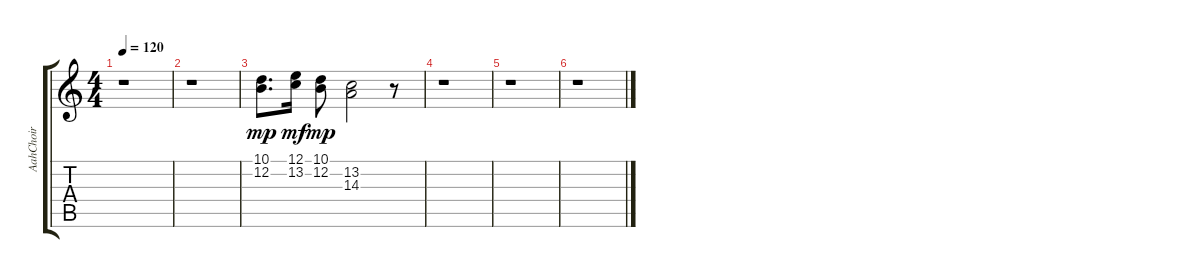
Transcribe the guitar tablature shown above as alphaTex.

\track ("AahChoir" "AahChoir") {instrument choiraahs}
\staff {score tabs}
\tuning (E4 B3 G3 D3 A2 E2) {hide}
\ts (4 4)
\tempo 120
\clef g2
\ks c
r.1{dy mp} |
r.1 |
(10.1 12.2).8{d} (12.1 13.2).16{dy mf} (10.1 12.2).8{dy mp} (13.2 14.3).2 r.8 |
r.1 |
r.1 |
r.1
